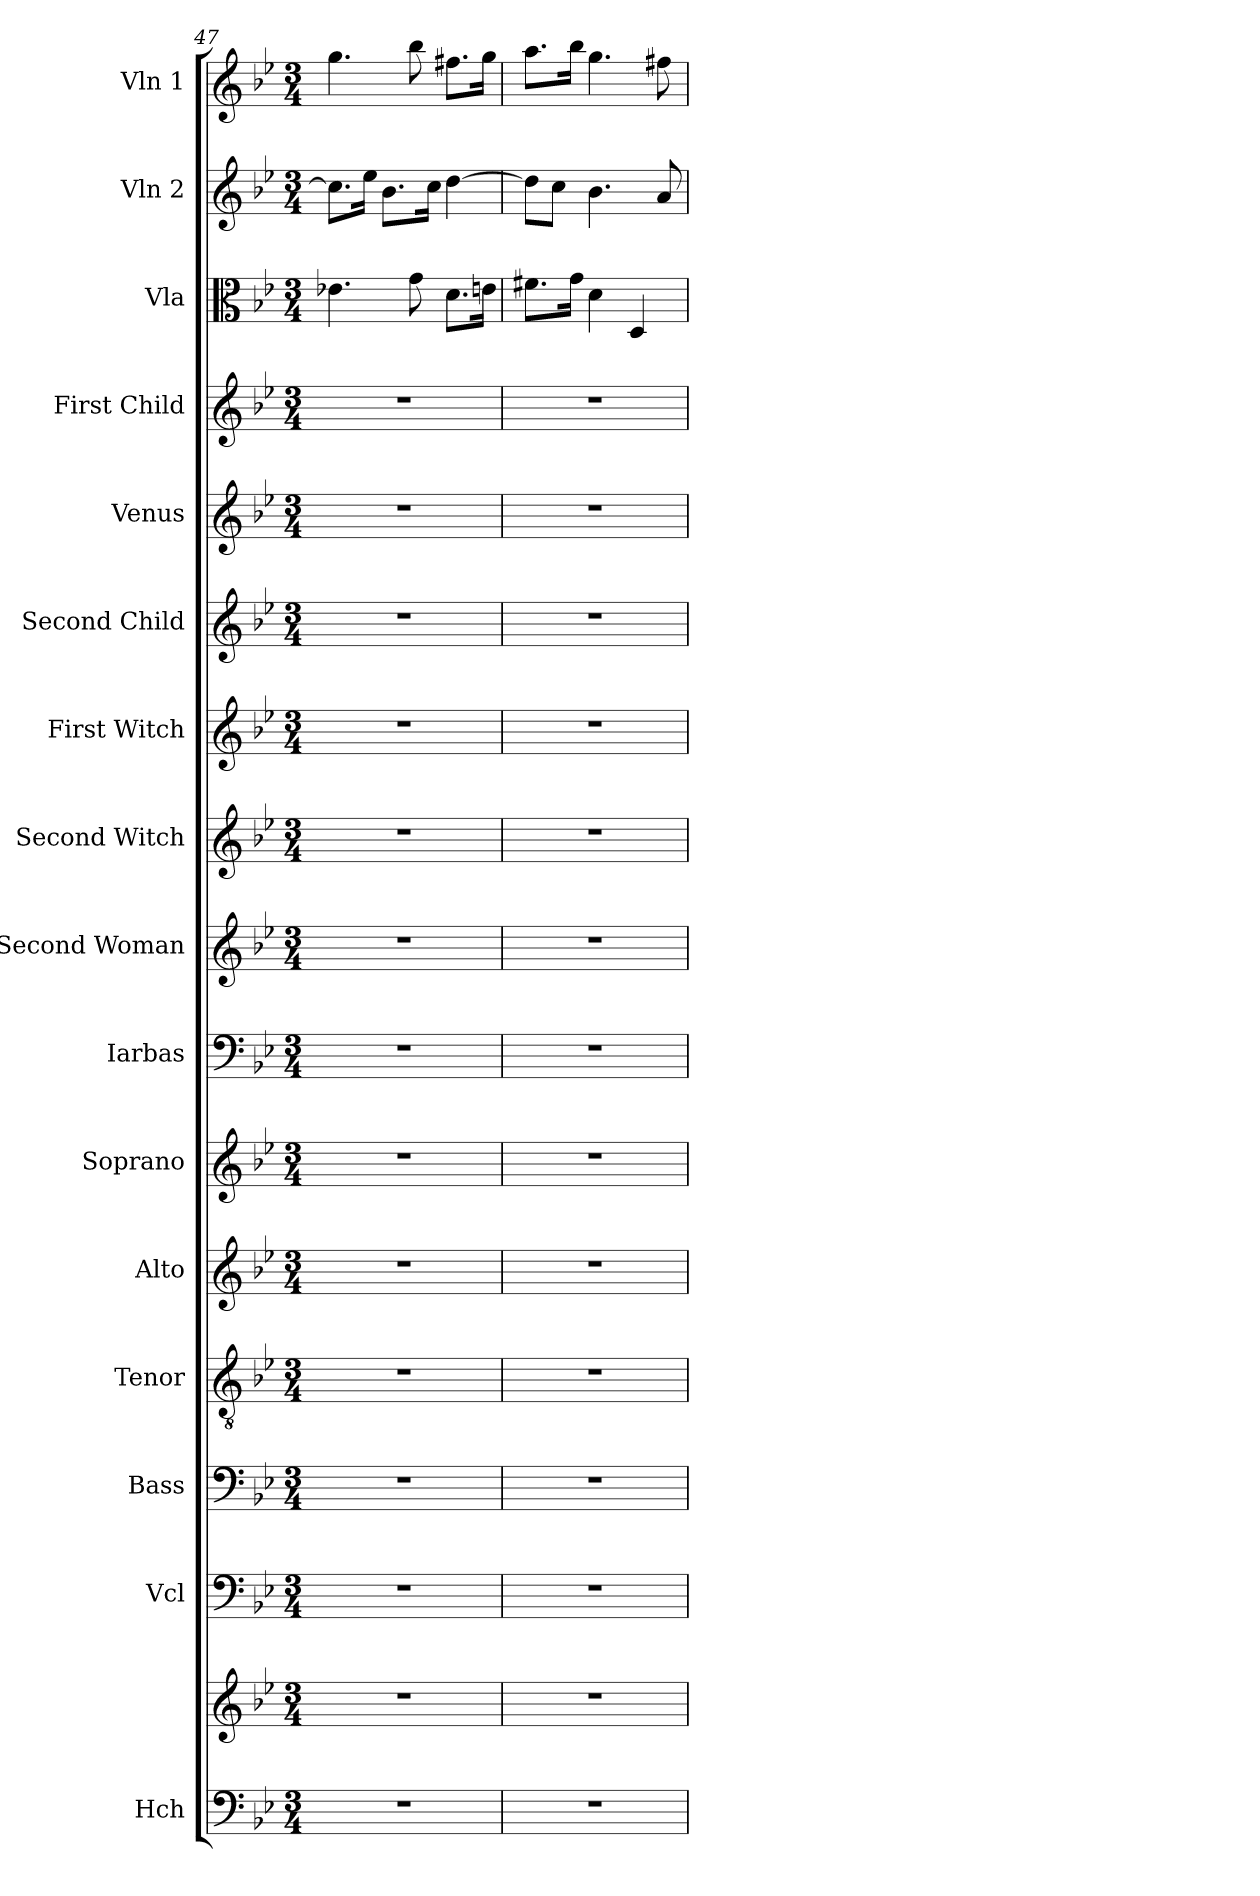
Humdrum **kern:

**kern	**kern	**kern	**kern	**kern	**kern	**kern	**kern	**kern	**kern	**kern	**kern	**kern	**kern	**kern	**kern	**kern
*part16	*part16	*part15	*part14	*part13	*part12	*part11	*part10	*part9	*part8	*part7	*part6	*part5	*part4	*part3	*part2	*part1
*staff17	*staff16	*staff15	*staff14	*staff13	*staff12	*staff11	*staff10	*staff9	*staff8	*staff7	*staff6	*staff5	*staff4	*staff3	*staff2	*staff1
*I"Hch	*	*I"Vcl	*I"Bass	*I"Tenor	*I"Alto	*I"Soprano	*I"Iarbas	*I"Second Woman	*I"Second Witch	*I"First Witch	*I"Second Child	*I"Venus	*I"First Child	*I"Vla	*I"Vln 2	*I"Vln 1
*I'Hch.	*	*I'Vc.	*I'B.	*I'T.	*I'A.	*I'S.	*I'I.	*I'2W	*I'W2.	*I'W1	*I'C2.	*I'V.	*I'C1	*I'Vla.	*I'Vln.	*I'Vln.
*clefF4	*clefG2	*clefF4	*clefF4	*clefGv2	*clefG2	*clefG2	*clefF4	*clefG2	*clefG2	*clefG2	*clefG2	*clefG2	*clefG2	*clefC3	*clefG2	*clefG2
*k[b-e-]	*k[b-e-]	*k[b-e-]	*k[b-e-]	*k[b-e-]	*k[b-e-]	*k[b-e-]	*k[b-e-]	*k[b-e-]	*k[b-e-]	*k[b-e-]	*k[b-e-]	*k[b-e-]	*k[b-e-]	*k[b-e-]	*k[b-e-]	*k[b-e-]
*M3/4	*M3/4	*M3/4	*M3/4	*M3/4	*M3/4	*M3/4	*M3/4	*M3/4	*M3/4	*M3/4	*M3/4	*M3/4	*M3/4	*M3/4	*M3/4	*M3/4
=47	=47	=47	=47	=47	=47	=47	=47	=47	=47	=47	=47	=47	=47	=47	=47	=47
2.r	2.r	2.r	2.r	2.r	2.r	2.r	2.r	2.r	2.r	2.r	2.r	2.r	2.r	4.e-X\	8.cc\L]	4.gg\
.	.	.	.	.	.	.	.	.	.	.	.	.	.	.	16ee-\Jk	.
.	.	.	.	.	.	.	.	.	.	.	.	.	.	.	8.b-\L	.
.	.	.	.	.	.	.	.	.	.	.	.	.	.	8g\	.	8bb-\
.	.	.	.	.	.	.	.	.	.	.	.	.	.	.	16cc\Jk	.
.	.	.	.	.	.	.	.	.	.	.	.	.	.	8.d\L	[4dd\	8.ff#X\L
.	.	.	.	.	.	.	.	.	.	.	.	.	.	16en\Jk	.	16gg\Jk
=48	=48	=48	=48	=48	=48	=48	=48	=48	=48	=48	=48	=48	=48	=48	=48	=48
2.r	2.r	2.r	2.r	2.r	2.r	2.r	2.r	2.r	2.r	2.r	2.r	2.r	2.r	8.f#X\L	8dd\L]	8.aa\L
.	.	.	.	.	.	.	.	.	.	.	.	.	.	.	8cc\J	.
.	.	.	.	.	.	.	.	.	.	.	.	.	.	16g\Jk	.	16bb-\Jk
.	.	.	.	.	.	.	.	.	.	.	.	.	.	4d\	4.b-\	4.gg\
.	.	.	.	.	.	.	.	.	.	.	.	.	.	4D/	.	.
.	.	.	.	.	.	.	.	.	.	.	.	.	.	.	8a/	8ff#X\
=	=	=	=	=	=	=	=	=	=	=	=	=	=	=	=	=
*-	*-	*-	*-	*-	*-	*-	*-	*-	*-	*-	*-	*-	*-	*-	*-	*-
